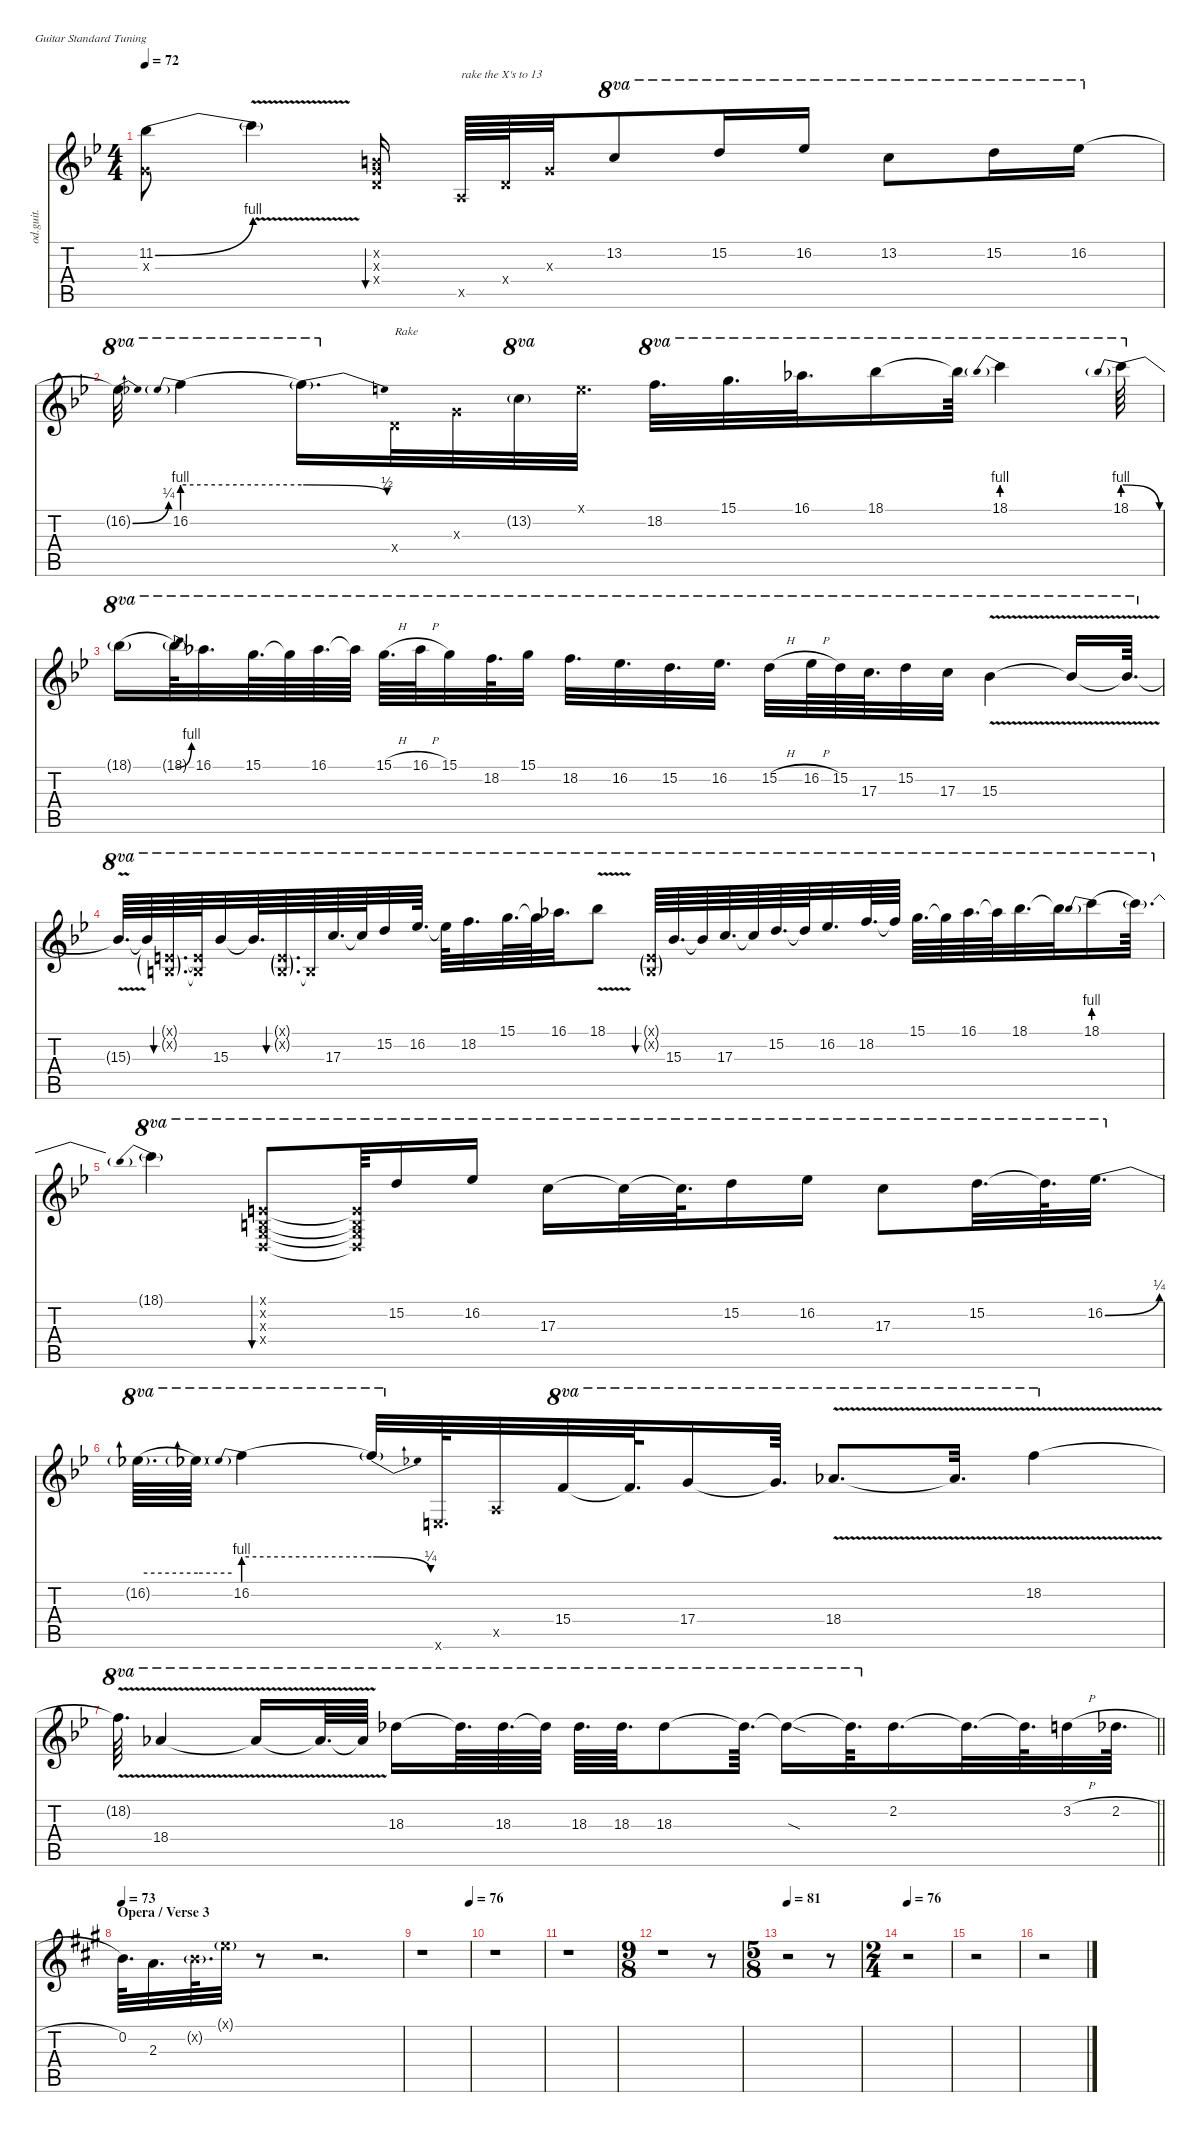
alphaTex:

\defaultSystemsLayout 4
\hideDynamics
\bracketExtendMode nobrackets
\otherSystemsTrackNameOrientation horizontal
\track ("Gtr 3" "od.guit.") {instrument overdrivenguitar}
\staff {score tabs}
\tuning (E4 B3 G3 D3 A2 E2)
\ts (4 4)
\tempo 72
\clef g2
\ks bb
(11.2{be (bend 0 0 60 4) acc b} 0.3{x acc forcenatural}).8{dy f beam Down} 11.2{v t}.4{beam Down} (0.2{x acc forcenatural} 0.3{x acc forcenatural} 0.4{x acc forcenatural}).16{bu 60 beam Up beam split} 0.5{x acc forcenatural}.64{txt "rake the X's to 13" beam Up} 0.4{x acc forcenatural}.64{beam Up} 0.3{x acc forcenatural}.32{beam Up beam merge} 13.2{acc forcenatural}.8{ot 8va beam Up} 15.2{acc forcenatural}.16{ot 8va beam Up} 16.2{acc b}.16{ot 8va beam Up} 13.2{acc forcenatural}.8{ot 8va beam Down} 15.2{acc forcenatural}.16{ot 8va beam Down} 16.2{acc b}.16{ot 8va beam Down} |
16.2{be (bend 0 0 15 1) t acc b}.32{ot 8va beam Down} 16.2{be (prebend 0 4 60 4)}.4{ot 8va beam Down} 16.2{be (release 0 4 60 2) t}.16{d ot 8va beam Down} 0.4{x acc forcenatural}.32{txt "Rake" beam Down} 0.3{x acc forcenatural}.32{beam Down} 13.2{g acc forcenatural}.32{ot 8va dy mf beam Down} 0.1{x acc forcenatural}.32{d dy f beam Down} 18.2{acc forcenatural}.32{d ot 8va beam Down} 15.1{acc forcenatural}.32{d ot 8va beam Down} 16.1{acc b}.32{d ot 8va beam Down} 18.1{acc b}.16{ot 8va beam Down} 18.1{t acc b}.64{ot 8va beam Down} 18.1{be (prebend 0 4 60 4)}.4{ot 8va beam Down} 18.1{be (prebendrelease 0 4 60 0)}.64{ot 8va beam Down} |
18.1{be (hold 0 0 60 0) t acc b}.16{ot 8va beam Down} 18.1{be (bend 0 0 60 4) t acc b}.64{ot 8va beam Down} 16.1{acc b}.32{d ot 8va beam Down} 15.1{acc forcenatural}.64{d ot 8va beam Down} 15.1{t acc forcenatural}.64{ot 8va beam Down} 16.1{acc b}.64{d ot 8va beam Down} 16.1{t acc b}.64{ot 8va beam Down beam split} 15.1{h acc forcenatural}.64{d ot 8va beam Down} 16.1{h acc b}.64{ot 8va beam Down} 15.1{acc forcenatural}.32{ot 8va beam Down beam merge} 18.2{acc forcenatural}.64{d ot 8va beam Down} 15.1{acc forcenatural}.32{ot 8va beam Down beam split} 18.2{acc forcenatural}.32{d ot 8va beam Down} 16.2{acc b}.32{d ot 8va beam Down} 15.2{acc forcenatural}.32{d ot 8va beam Down} 16.2{acc b}.32{d ot 8va beam Down} 15.2{h acc forcenatural}.32{ot 8va beam Down} 16.2{h acc b}.64{ot 8va beam Down} 15.2{acc forcenatural}.64{ot 8va beam Down} 17.3{acc forcenatural}.64{d ot 8va beam Down} 15.2{acc forcenatural}.32{ot 8va beam Down} 17.3{acc forcenatural}.32{ot 8va beam Down} 15.3{v acc b}.4{ot 8va beam Down} 15.3{v t acc b}.16{ot 8va beam Up} 15.3{v t acc b}.64{d ot 8va beam Up} |
15.3{v t acc b}.64{d ot 8va beam Up} 15.3{v t acc b}.64{ot 8va beam Up} (0.1{g x acc forcenatural} 0.2{g x acc forcenatural}).64{d bu 60 ot 8va dy mf beam Up} (0.1{x t acc forcenatural} 0.2{x t acc forcenatural}).64{ot 8va dy f beam Up} 15.3{acc b}.32{ot 8va beam Up} 15.3{t acc b}.64{d ot 8va beam Up} (0.1{g x acc forcenatural} 0.2{g x acc forcenatural}).64{d bu 60 ot 8va dy mf beam Up} 0.2{x t acc forcenatural}.64{ot 8va dy f beam Up} 17.3{acc forcenatural}.64{d ot 8va beam Up} 17.3{t acc forcenatural}.64{ot 8va beam Up} 15.2{acc forcenatural}.32{ot 8va beam Up} 16.2{acc b}.64{d ot 8va beam Up} 16.2{t acc b}.64{ot 8va beam Down} 18.2{acc forcenatural}.32{d ot 8va beam Down} 15.1{acc forcenatural}.64{d ot 8va beam Down} 15.1{t acc forcenatural}.64{ot 8va beam Down} 16.1{acc b}.32{d ot 8va beam Down} 18.1{v acc b}.8{ot 8va beam Down} (0.1{g x acc forcenatural} 0.2{g x acc forcenatural}).64{bu 30 ot 8va dy mf beam Up} 15.3{acc b}.64{d ot 8va dy f beam Up} 15.3{t acc b}.64{ot 8va beam Up} 17.3{acc forcenatural}.64{d ot 8va beam Up} 17.3{t acc forcenatural}.64{ot 8va beam Up} 15.2{acc forcenatural}.64{d ot 8va beam Up} 15.2{t acc forcenatural}.64{ot 8va beam Up} 16.2{acc b}.32{d ot 8va beam Up} 18.2{acc forcenatural}.64{d ot 8va beam Up} 18.2{t acc forcenatural}.64{ot 8va beam Up} 15.1{acc forcenatural}.64{d ot 8va beam Down} 15.1{t acc forcenatural}.64{ot 8va beam Down} 16.1{acc b}.64{d ot 8va beam Down} 16.1{t acc b}.64{ot 8va beam Down} 18.1{acc b}.32{d ot 8va beam Down} 18.1{t acc b}.32{ot 8va beam Down} 18.1{be (prebend 0 4 60 4)}.16{ot 8va beam Down} 18.1{t}.64{d ot 8va beam Down} |
18.1{be (prebend 0 4 60 4) t}.4{ot 8va beam Down} (0.1{x acc forcenatural} 0.2{x acc forcenatural} 0.3{x acc forcenatural} 0.4{x acc forcenatural}).8{bu 120 ot 8va beam Up} (0.1{x t acc forcenatural} 0.2{x t acc forcenatural} 0.3{x t acc forcenatural} 0.4{x t acc forcenatural}).64{ot 8va beam Up} 15.2{acc forcenatural}.16{ot 8va beam Up} 16.2{acc b}.16{ot 8va beam Up} 17.3{acc forcenatural}.16{ot 8va beam Down} 17.3{t acc forcenatural}.32{ot 8va beam Down} 17.3{t acc forcenatural}.64{d ot 8va beam Down} 15.2{acc forcenatural}.16{ot 8va beam Down} 16.2{acc b}.16{ot 8va beam Down} 17.3{acc forcenatural}.8{ot 8va beam Down} 15.2{acc forcenatural}.32{d ot 8va beam Down} 15.2{t acc forcenatural}.64{d ot 8va beam Down} 16.2{be (bend 0 0 60 1) acc b}.32{d ot 8va beam Down} |
16.2{be (hold 0 1 60 1) t acc b}.64{d ot 8va beam Down} 16.2{be (hold 0 1 60 1) t acc b}.64{ot 8va beam Down} 16.2{be (prebend 0 4 60 4)}.4{ot 8va beam Down} 16.2{be (release 0 4 60 1) t}.32{ot 8va beam Up} 0.6{x acc forcenatural}.64{d beam Up} 0.5{x acc forcenatural}.32{beam Up} 15.4{acc forcenatural}.32{ot 8va beam Up} 15.4{t acc forcenatural}.64{d ot 8va beam Up} 17.4{acc forcenatural}.16{ot 8va beam Up} 17.4{t acc forcenatural}.64{d ot 8va beam Up} 18.4{v acc b}.8{d ot 8va beam Up} 18.4{v t acc b}.32{d ot 8va beam Up} 18.2{v acc forcenatural}.4{ot 8va beam Down} |
\barLineRight lightlight
18.2{v t acc forcenatural}.64{d ot 8va beam Down} 18.4{v acc b}.4{ot 8va beam Up} 18.4{v t acc b}.16{ot 8va beam Up} 18.4{v t acc b}.64{d ot 8va beam Up} 18.4{v t acc b}.64{ot 8va beam Up beam split} 18.3{acc b}.16{ot 8va beam Down} 18.3{t acc b}.64{d ot 8va beam Down} 18.3{acc b}.64{d ot 8va beam Down} 18.3{t acc b}.64{ot 8va beam Down} 18.3{acc b}.64{d ot 8va beam Down} 18.3{acc b}.64{d ot 8va beam Down} 18.3{acc b}.8{ot 8va beam Down} 18.3{t acc b}.64{d ot 8va beam Down beam split} 18.3{sod t acc b}.16{ot 8va beam Down beam merge} 18.3{t acc b}.64{d ot 8va beam Down} 2.2{acc b}.16{d beam Down} 2.2{t acc b}.32{d beam Down} 2.2{t acc b}.64{d beam Down} 3.2{h acc forcenatural}.32{beam Down} 2.2{h acc b}.64{d beam Down} |
\section ("" "Opera / Verse 3")
\tempo 73
\ks a
0.2{acc forcenatural}.64{d instrument overdrivenguitar beam Down} 2.3{acc forcenatural}.32{d beam Down} 0.2{g x acc forcenatural}.64{d dy p beam Down} 0.1{g x acc forcenatural}.32{beam Down} r.8{beam Down} r.2{d beam Down} |
\tempo (76 1)
r.1{beam Down} |
r.1{beam Down} |
r.1{beam Down} |
\ts (9 8)
\beaming (8 3 3 3)
r.1{beam Down} r.8{beam Down} |
\ts (5 8)
\beaming (8 3 2)
\tempo 81
r.2{beam Down} r.8{beam Down} |
\ts (2 4)
\beaming (8 2 2)
\tempo 76
r.2{beam Down} |
r.2{beam Down} |
r.2{beam Down}
